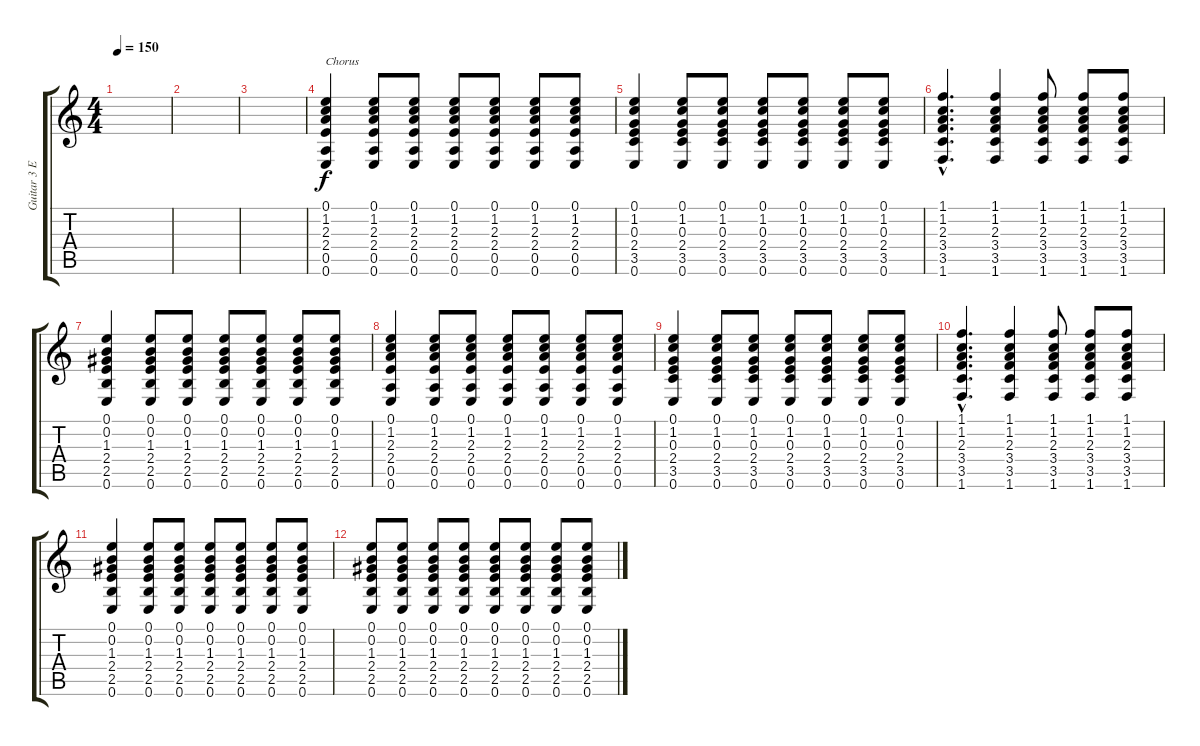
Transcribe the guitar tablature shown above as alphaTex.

\track ("Guitar 3 Electric" "Guitar 3 E") {instrument distortionguitar}
\staff {score tabs}
\tuning (E4 B3 G3 D3 A2 E2) {hide}
\ts (4 4)
\tempo 150
\clef g2
\ks c
|
|
|
(0.1 1.2 2.3 2.4 0.5 0.6).4{txt "Chorus "} (0.1 1.2 2.3 2.4 0.5 0.6).8 (0.1 1.2 2.3 2.4 0.5 0.6).8 (0.1 1.2 2.3 2.4 0.5 0.6).8 (0.1 1.2 2.3 2.4 0.5 0.6).8 (0.1 1.2 2.3 2.4 0.5 0.6).8 (0.1 1.2 2.3 2.4 0.5 0.6).8 |
(0.1 1.2 0.3 2.4 3.5 0.6).4 (0.1 1.2 0.3 2.4 3.5 0.6).8 (0.1 1.2 0.3 2.4 3.5 0.6).8 (0.1 1.2 0.3 2.4 3.5 0.6).8 (0.1 1.2 0.3 2.4 3.5 0.6).8 (0.1 1.2 0.3 2.4 3.5 0.6).8 (0.1 1.2 0.3 2.4 3.5 0.6).8 |
(1.1{hac} 1.2{hac} 2.3{hac} 3.4{hac} 3.5{hac} 1.6{hac}).4{d} (1.1 1.2 2.3 3.4 3.5 1.6).4 (1.1 1.2 2.3 3.4 3.5 1.6).8 (1.1 1.2 2.3 3.4 3.5 1.6).8 (1.1 1.2 2.3 3.4 3.5 1.6).8 |
(0.1 0.2 1.3 2.4 2.5 0.6).4 (0.1 0.2 1.3 2.4 2.5 0.6).8 (0.1 0.2 1.3 2.4 2.5 0.6).8 (0.1 0.2 1.3 2.4 2.5 0.6).8 (0.1 0.2 1.3 2.4 2.5 0.6).8 (0.1 0.2 1.3 2.4 2.5 0.6).8 (0.1 0.2 1.3 2.4 2.5 0.6).8 |
(0.1 1.2 2.3 2.4 0.5 0.6).4 (0.1 1.2 2.3 2.4 0.5 0.6).8 (0.1 1.2 2.3 2.4 0.5 0.6).8 (0.1 1.2 2.3 2.4 0.5 0.6).8 (0.1 1.2 2.3 2.4 0.5 0.6).8 (0.1 1.2 2.3 2.4 0.5 0.6).8 (0.1 1.2 2.3 2.4 0.5 0.6).8 |
(0.1 1.2 0.3 2.4 3.5 0.6).4 (0.1 1.2 0.3 2.4 3.5 0.6).8 (0.1 1.2 0.3 2.4 3.5 0.6).8 (0.1 1.2 0.3 2.4 3.5 0.6).8 (0.1 1.2 0.3 2.4 3.5 0.6).8 (0.1 1.2 0.3 2.4 3.5 0.6).8 (0.1 1.2 0.3 2.4 3.5 0.6).8 |
(1.1{hac} 1.2{hac} 2.3{hac} 3.4{hac} 3.5{hac} 1.6{hac}).4{d} (1.1 1.2 2.3 3.4 3.5 1.6).4 (1.1 1.2 2.3 3.4 3.5 1.6).8 (1.1 1.2 2.3 3.4 3.5 1.6).8 (1.1 1.2 2.3 3.4 3.5 1.6).8 |
(0.1 0.2 1.3 2.4 2.5 0.6).4 (0.1 0.2 1.3 2.4 2.5 0.6).8 (0.1 0.2 1.3 2.4 2.5 0.6).8 (0.1 0.2 1.3 2.4 2.5 0.6).8 (0.1 0.2 1.3 2.4 2.5 0.6).8 (0.1 0.2 1.3 2.4 2.5 0.6).8 (0.1 0.2 1.3 2.4 2.5 0.6).8 |
(0.1 0.2 1.3 2.4 2.5 0.6).8 (0.1 0.2 1.3 2.4 2.5 0.6).8 (0.1 0.2 1.3 2.4 2.5 0.6).8 (0.1 0.2 1.3 2.4 2.5 0.6).8 (0.1 0.2 1.3 2.4 2.5 0.6).8 (0.1 0.2 1.3 2.4 2.5 0.6).8 (0.1 0.2 1.3 2.4 2.5 0.6).8 (0.1 0.2 1.3 2.4 2.5 0.6).8
